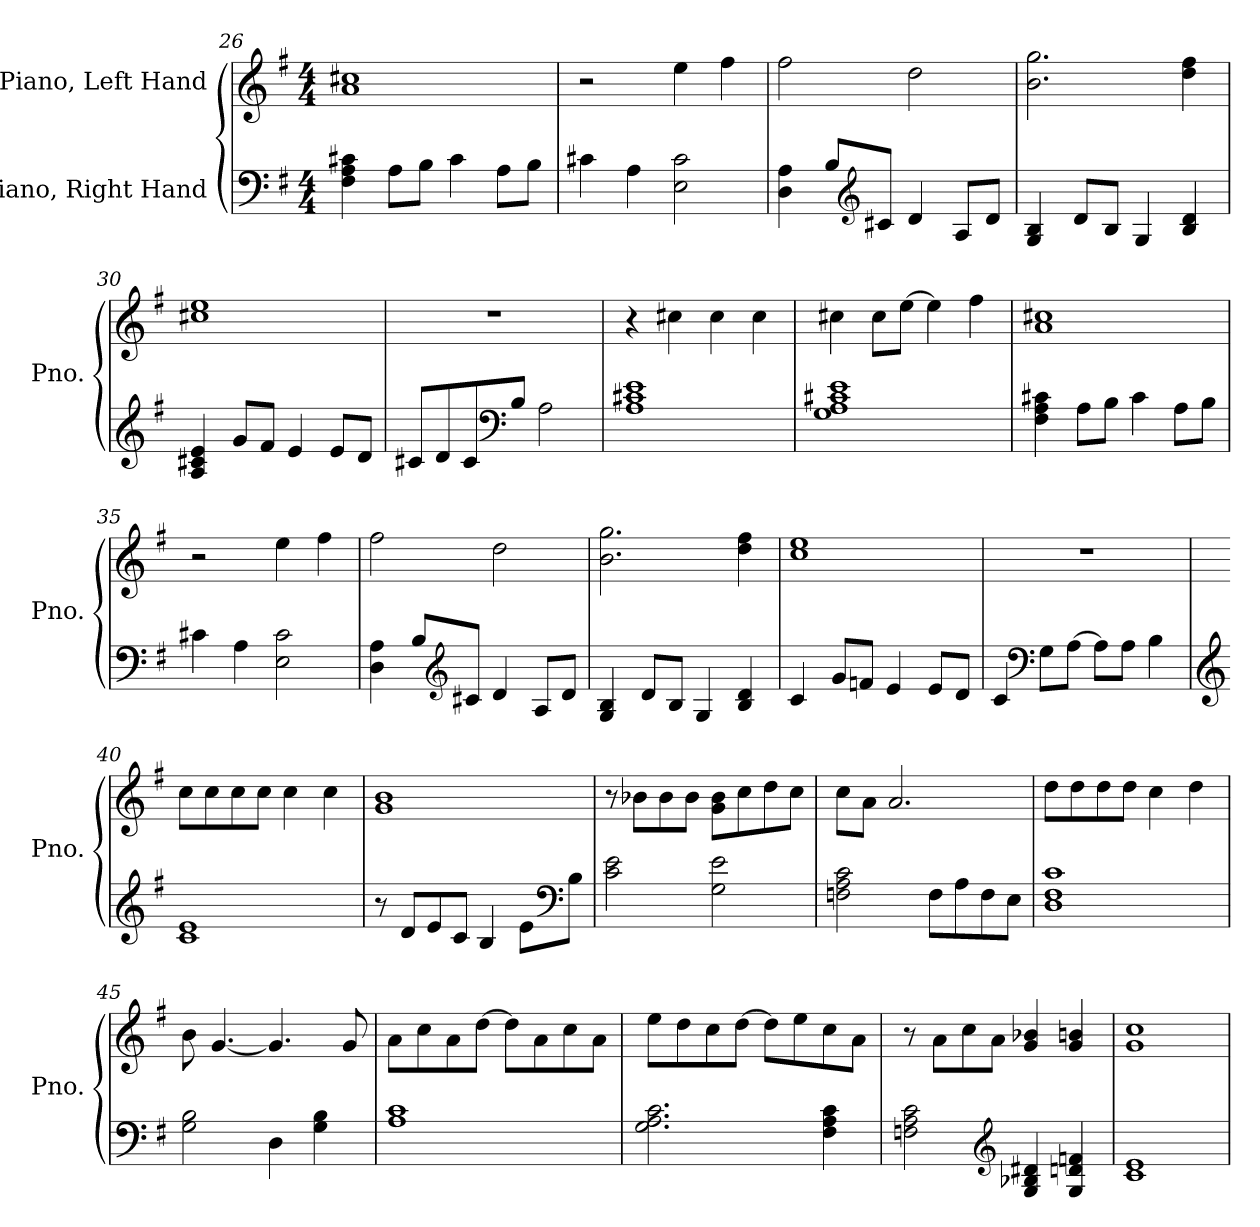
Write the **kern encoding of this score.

**kern	**kern
*part2	*part1
*staff2	*staff1
*I"Piano, Right Hand	*I"Piano, Left Hand
*I'Pno.	*I'Pno.
!!LO:PB:g=z
*clefF4	*clefG2
*k[f#]	*k[f#]
*M4/4	*M4/4
=26	=26
4F#\ 4A\ 4c#X\	1a 1cc#X
8A\L	.
8B\J	.
4c#\	.
8A\L	.
8B\J	.
=27	=27
4c#X\	2r
4A\	.
2E\ 2c#\	4ee\
.	4ff#\
=28	=28
4D\ 4A\	2ff#\
8B/L	.
*clefG2	*
8c#X/J	.
4d/	2dd\
8A/L	.
8d/J	.
=29	=29
4G/ 4B/	2.b\ 2.gg\
8d/L	.
8B/J	.
4G/	.
4B/ 4d/	4dd\ 4ff#\
=30	=30
4A/ 4c#X/ 4e/	1cc#X 1ee
8g/L	.
8f#/J	.
4e/	.
8e/L	.
8d/J	.
=31	=31
8c#X/L	1r
8d/	.
8c#/	.
*clefF4	*
8B/J	.
2A\	.
!!LO:LB:g=z
=32	=32
1A 1c#X 1e	4r
.	4cc#X\
.	4cc#\
.	4cc#\
=33	=33
1G 1A 1c#X 1e	4cc#X\
.	8cc#\L
.	[8ee\J
.	4ee\]
.	4ff#\
=34	=34
4F#\ 4A\ 4c#X\	1a 1cc#X
8A\L	.
8B\J	.
4c#\	.
8A\L	.
8B\J	.
=35	=35
4c#X\	2r
4A\	.
2E\ 2c#\	4ee\
.	4ff#\
=36	=36
4D\ 4A\	2ff#\
8B/L	.
*clefG2	*
8c#X/J	.
4d/	2dd\
8A/L	.
8d/J	.
=37	=37
4G/ 4B/	2.b\ 2.gg\
8d/L	.
8B/J	.
4G/	.
4B/ 4d/	4dd\ 4ff#\
!!LO:LB:g=z
=38	=38
4c/	1cc 1ee
8g/L	.
8fn/J	.
4e/	.
8e/L	.
8d/J	.
=39	=39
4c/	1r
*clefF4	*
8G\L	.
[8A\J	.
8A\L]	.
8A\J	.
4B\	.
=40	=40
*clefG2	*
1c 1e	8cc\L
.	8cc\
.	8cc\
.	8cc\J
.	4cc\
.	4cc\
=41	=41
8r	1g 1b
8d/L	.
8e/	.
8c/J	.
4B/	.
8e\L	.
*clefF4	*
8B\J	.
=42	=42
2c\ 2e\	8r
.	8b-X\L
.	8b-\
.	8b-\J
2G\ 2e\	8g\ 8b-\L
.	8cc\
.	8dd\
.	8cc\J
!!LO:LB:g=z
=43	=43
2Fn\ 2A\ 2c\	8cc\L
.	8a\J
.	2.a/
8F\L	.
8A\	.
8F\	.
8E\J	.
=44	=44
1D 1F# 1c	8dd\L
.	8dd\
.	8dd\
.	8dd\J
.	4cc\
.	4dd\
=45	=45
2G\ 2B\	8b\
.	[4.g/
4D\	4.g/]
4G\ 4B\	.
.	8g/
=46	=46
1A 1c	8a\L
.	8cc\
.	8a\
.	[8dd\J
.	8dd\L]
.	8a\
.	8cc\
.	8a\J
=47	=47
2.G\ 2.A\ 2.c\	8ee\L
.	8dd\
.	8cc\
.	[8dd\J
.	8dd\L]
.	8ee\
4F#\ 4A\ 4c\	8cc\
.	8a\J
!!LO:LB:g=z
=48	=48
2Fn\ 2A\ 2c\	8r
.	8a\L
.	8cc\
.	8a\J
*clefG2	*
4G/ 4B-X/ 4d#X/	4g/ 4b-X/
4G/ 4dn/ 4fn/	4g/ 4bn/
=49	=49
1c 1e	1g 1cc
=	=
*-	*-
